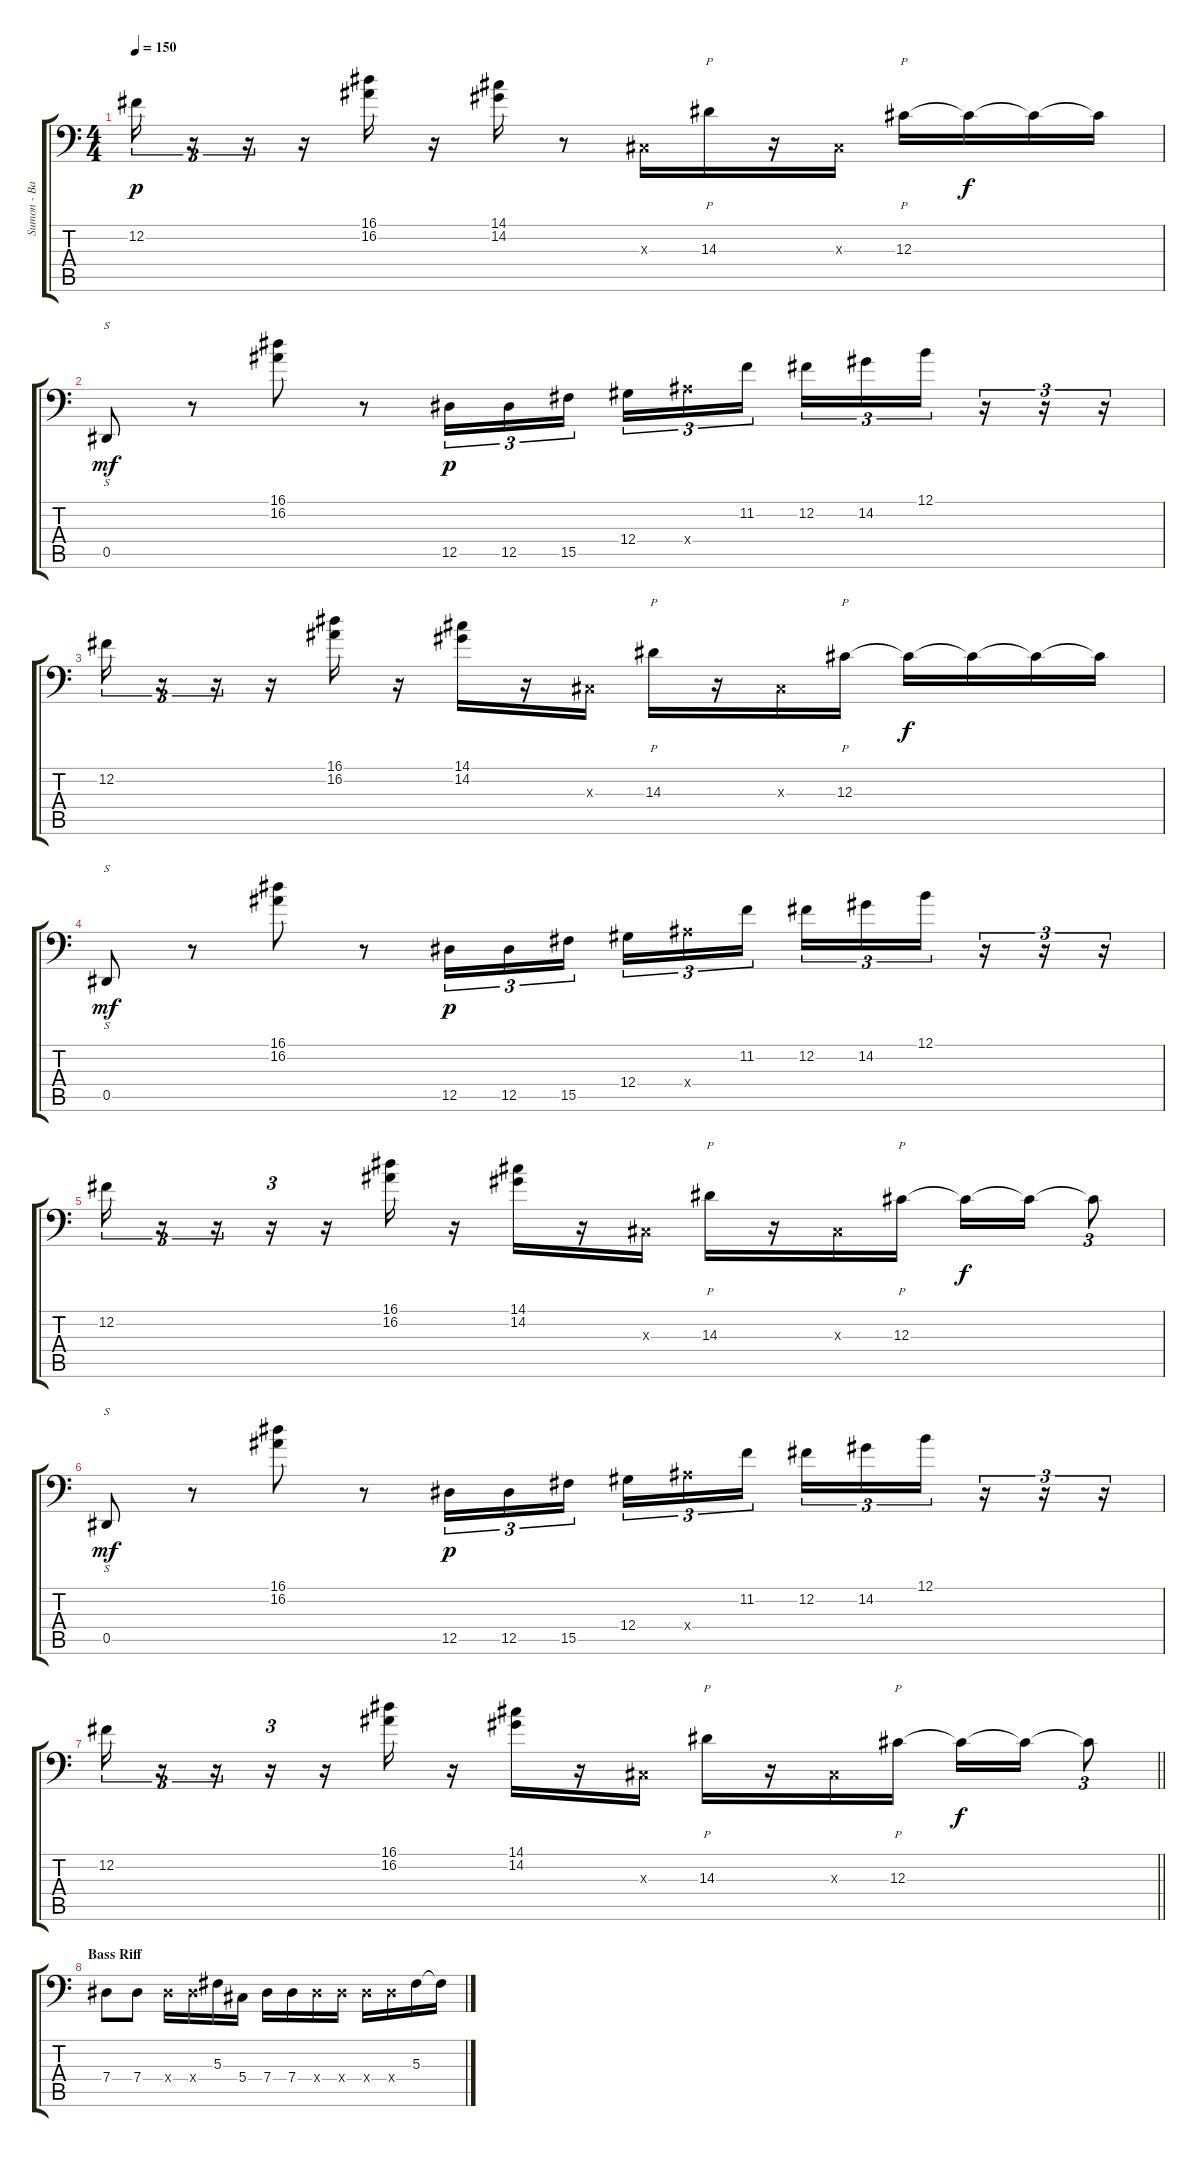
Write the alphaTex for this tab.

\track ("Sumon - Bass" "Sumon - Ba") {instrument electricbassfinger}
\staff {score tabs}
\tuning (B2 Gb2 Db2 Ab1 Eb1 Bb0) {hide}
\ts (4 4)
\tempo 150
\clef f4
\ks c
12.2.16{tu (3 2) dy p} r.16{tu (3 2)} r.16{tu (3 2)} r.16 (16.1 16.2).16 r.16 (14.1 14.2).16 r.8 0.3{x}.16 14.3.16{p} r.16 0.3{x}.16 12.3.16{p} 12.3{t}.16{dy f} 12.3{t}.16 12.3{t}.16 |
0.5.8{s dy mf} r.8 (16.1 16.2).8 r.8 12.5.16{tu (3 2) dy p} 12.5.16{tu (3 2)} 15.5.16{tu (3 2)} 12.4.16{tu (3 2)} 14.4{x}.16{tu (3 2)} 11.2.16{tu (3 2)} 12.2.16{tu (3 2)} 14.2.16{tu (3 2)} 12.1.16{tu (3 2)} r.16{tu (3 2)} r.16{tu (3 2)} r.16{tu (3 2)} |
12.2.16{tu (3 2)} r.16{tu (3 2)} r.16{tu (3 2)} r.16 (16.1 16.2).16 r.16 (14.1 14.2).16 r.16 0.3{x}.16 14.3.16{p} r.16 0.3{x}.16 12.3.16{p} 12.3{t}.16{dy f} 12.3{t}.16 12.3{t}.16 12.3{t}.16 |
0.5.8{s dy mf} r.8 (16.1 16.2).8 r.8 12.5.16{tu (3 2) dy p} 12.5.16{tu (3 2)} 15.5.16{tu (3 2)} 12.4.16{tu (3 2)} 14.4{x}.16{tu (3 2)} 11.2.16{tu (3 2)} 12.2.16{tu (3 2)} 14.2.16{tu (3 2)} 12.1.16{tu (3 2)} r.16{tu (3 2)} r.16{tu (3 2)} r.16{tu (3 2)} |
12.2.16{tu (3 2)} r.16{tu (3 2)} r.16{tu (3 2)} r.16{tu (3 2)} r.16 (16.1 16.2).16 r.16 (14.1 14.2).16 r.16 0.3{x}.16 14.3.16{p} r.16 0.3{x}.16 12.3.16{p} 12.3{t}.16{dy f} 12.3{t}.16 12.3{t}.8{tu (3 2)} |
0.5.8{s dy mf} r.8 (16.1 16.2).8 r.8 12.5.16{tu (3 2) dy p} 12.5.16{tu (3 2)} 15.5.16{tu (3 2)} 12.4.16{tu (3 2)} 14.4{x}.16{tu (3 2)} 11.2.16{tu (3 2)} 12.2.16{tu (3 2)} 14.2.16{tu (3 2)} 12.1.16{tu (3 2)} r.16{tu (3 2)} r.16{tu (3 2)} r.16{tu (3 2)} |
\barLineRight lightlight
12.2.16{tu (3 2)} r.16{tu (3 2)} r.16{tu (3 2)} r.16{tu (3 2)} r.16 (16.1 16.2).16 r.16 (14.1 14.2).16 r.16 0.3{x}.16 14.3.16{p} r.16 0.3{x}.16 12.3.16{p} 12.3{t}.16{dy f} 12.3{t}.16 12.3{t}.8{tu (3 2)} |
\section ("" "Bass Riff")
7.4.8 7.4.8 7.4{x}.16 7.4{x}.16 5.3.16 5.4.16 7.4.16 7.4.16 7.4{x}.16 7.4{x}.16 7.4{x}.16 7.4{x}.16 5.3.16 5.3{t}.16
